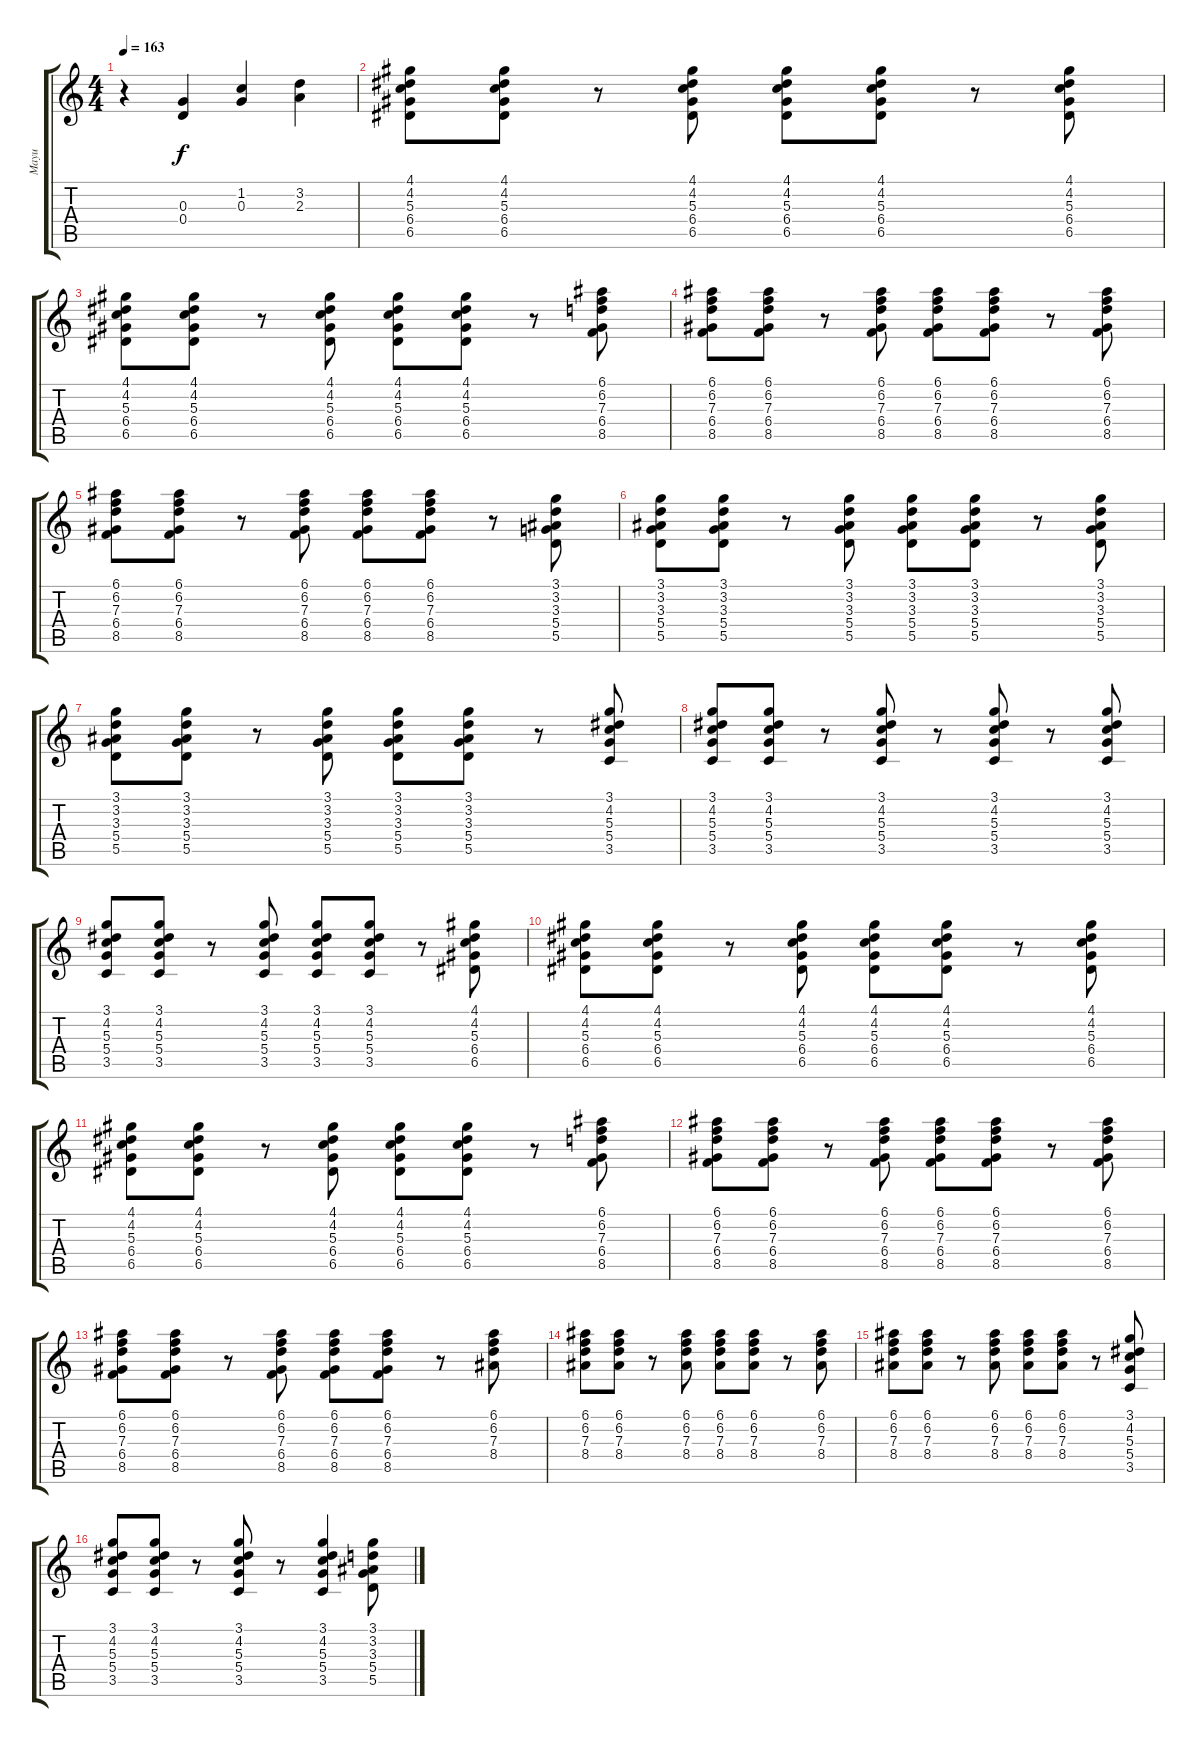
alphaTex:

\track ("Mayu" "Mayu") {instrument electricguitarclean}
\staff {score tabs}
\tuning (E4 B3 G3 D3 A2 E2) {hide}
\ts (4 4)
\tempo 163
\clef g2
\ks c
r.4{dy f} (0.3 0.4).4 (1.2 0.3).4 (3.2 2.3).4 |
(4.1 4.2 5.3 6.4 6.5).8 (4.1 4.2 5.3 6.4 6.5).8 r.8 (4.1 4.2 5.3 6.4 6.5).8 (4.1 4.2 5.3 6.4 6.5).8 (4.1 4.2 5.3 6.4 6.5).8 r.8 (4.1 4.2 5.3 6.4 6.5).8 |
(4.1 4.2 5.3 6.4 6.5).8 (4.1 4.2 5.3 6.4 6.5).8 r.8 (4.1 4.2 5.3 6.4 6.5).8 (4.1 4.2 5.3 6.4 6.5).8 (4.1 4.2 5.3 6.4 6.5).8 r.8 (6.1 6.2 7.3 6.4 8.5).8 |
(6.1 6.2 7.3 6.4 8.5).8 (6.1 6.2 7.3 6.4 8.5).8 r.8 (6.1 6.2 7.3 6.4 8.5).8 (6.1 6.2 7.3 6.4 8.5).8 (6.1 6.2 7.3 6.4 8.5).8 r.8 (6.1 6.2 7.3 6.4 8.5).8 |
(6.1 6.2 7.3 6.4 8.5).8 (6.1 6.2 7.3 6.4 8.5).8 r.8 (6.1 6.2 7.3 6.4 8.5).8 (6.1 6.2 7.3 6.4 8.5).8 (6.1 6.2 7.3 6.4 8.5).8 r.8 (3.1 3.2 3.3 5.4 5.5).8 |
(3.1 3.2 3.3 5.4 5.5).8 (3.1 3.2 3.3 5.4 5.5).8 r.8 (3.1 3.2 3.3 5.4 5.5).8 (3.1 3.2 3.3 5.4 5.5).8 (3.1 3.2 3.3 5.4 5.5).8 r.8 (3.1 3.2 3.3 5.4 5.5).8 |
(3.1 3.2 3.3 5.4 5.5).8 (3.1 3.2 3.3 5.4 5.5).8 r.8 (3.1 3.2 3.3 5.4 5.5).8 (3.1 3.2 3.3 5.4 5.5).8 (3.1 3.2 3.3 5.4 5.5).8 r.8 (3.1 4.2 5.3 5.4 3.5).8 |
(3.1 4.2 5.3 5.4 3.5).8 (3.1 4.2 5.3 5.4 3.5).8 r.8 (3.1 4.2 5.3 5.4 3.5).8 r.8 (3.1 4.2 5.3 5.4 3.5).8 r.8 (3.1 4.2 5.3 5.4 3.5).8 |
(3.1 4.2 5.3 5.4 3.5).8 (3.1 4.2 5.3 5.4 3.5).8 r.8 (3.1 4.2 5.3 5.4 3.5).8 (3.1 4.2 5.3 5.4 3.5).8 (3.1 4.2 5.3 5.4 3.5).8 r.8 (4.1 4.2 5.3 6.4 6.5).8 |
(4.1 4.2 5.3 6.4 6.5).8 (4.1 4.2 5.3 6.4 6.5).8 r.8 (4.1 4.2 5.3 6.4 6.5).8 (4.1 4.2 5.3 6.4 6.5).8 (4.1 4.2 5.3 6.4 6.5).8 r.8 (4.1 4.2 5.3 6.4 6.5).8 |
(4.1 4.2 5.3 6.4 6.5).8 (4.1 4.2 5.3 6.4 6.5).8 r.8 (4.1 4.2 5.3 6.4 6.5).8 (4.1 4.2 5.3 6.4 6.5).8 (4.1 4.2 5.3 6.4 6.5).8 r.8 (6.1 6.2 7.3 6.4 8.5).8 |
(6.1 6.2 7.3 6.4 8.5).8 (6.1 6.2 7.3 6.4 8.5).8 r.8 (6.1 6.2 7.3 6.4 8.5).8 (6.1 6.2 7.3 6.4 8.5).8 (6.1 6.2 7.3 6.4 8.5).8 r.8 (6.1 6.2 7.3 6.4 8.5).8 |
(6.1 6.2 7.3 6.4 8.5).8 (6.1 6.2 7.3 6.4 8.5).8 r.8 (6.1 6.2 7.3 6.4 8.5).8 (6.1 6.2 7.3 6.4 8.5).8 (6.1 6.2 7.3 6.4 8.5).8 r.8 (6.1 6.2 7.3 8.4).8 |
(6.1 6.2 7.3 8.4).8 (6.1 6.2 7.3 8.4).8 r.8 (6.1 6.2 7.3 8.4).8 (6.1 6.2 7.3 8.4).8 (6.1 6.2 7.3 8.4).8 r.8 (6.1 6.2 7.3 8.4).8 |
(6.1 6.2 7.3 8.4).8 (6.1 6.2 7.3 8.4).8 r.8 (6.1 6.2 7.3 8.4).8 (6.1 6.2 7.3 8.4).8 (6.1 6.2 7.3 8.4).8 r.8 (3.1 4.2 5.3 5.4 3.5).8 |
(3.1 4.2 5.3 5.4 3.5).8 (3.1 4.2 5.3 5.4 3.5).8 r.8 (3.1 4.2 5.3 5.4 3.5).8 r.8 (3.1 4.2 5.3 5.4 3.5).4 (3.1 3.2 3.3 5.4 5.5).8
